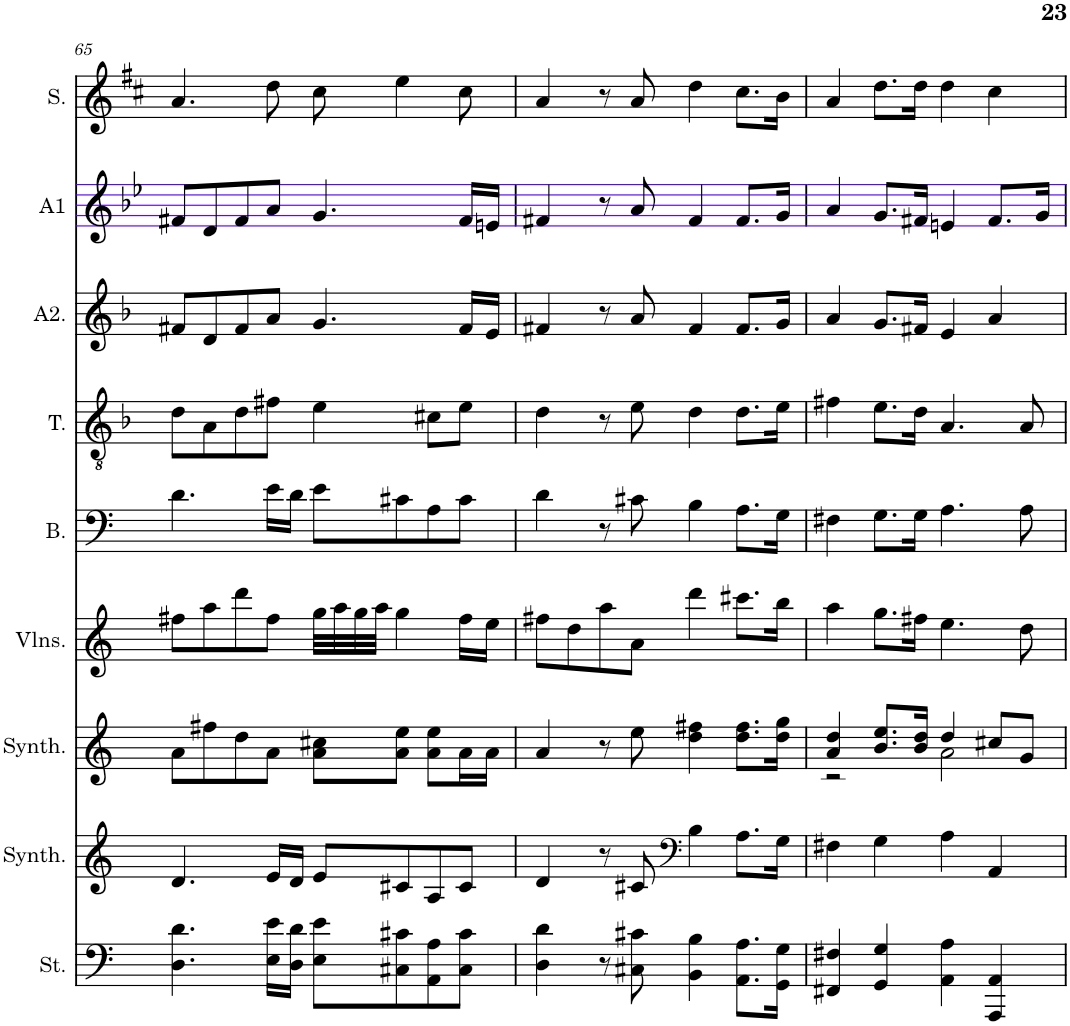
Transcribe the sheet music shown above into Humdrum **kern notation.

**kern	**kern	**kern	**kern	**kern	**kern	**kern	**kern	**kern
*part9	*part8	*part7	*part6	*part5	*part4	*part3	*part2	*part1
*staff9	*staff8	*staff7	*staff6	*staff5	*staff4	*staff3	*staff2	*staff1
*I"Cordes, D'Bass/Strings, etc	*I"Synthétiseur d'instruments à cordes, Synth strings, etc	*I"Synthétiseur d'instruments à cordes, Synth strings 2	*I"Violons, 1st violins	*I"Basse	*I"Ténor	*I"Alto 2	*I"Alto 1	*I"Soprano
*I'St.	*I'Synth.	*I'Synth.	*I'Vlns.	*I'B.	*I'T.	*I'A2.	*I'A1	*I'S.
!!LO:PB:g=z
*clefF4	*clefG2	*clefG2	*clefG2	*clefF4	*clefGv2	*clefG2	*clefG2	*clefG2
*k[]	*k[]	*k[]	*k[]	*k[]	*k[b-]	*k[b-]	*k[b-e-]	*k[f#c#]
*M4/4	*M4/4	*M4/4	*M4/4	*M4/4	*M4/4	*M4/4	*M4/4	*M4/4
=65	=65	=65	=65	=65	=65	=65	=65	=65
4.D\ 4.d\	4.d/	8a\L	8ff#X\L	4.d\	8d\L	8f#X/L	8f#X/L	4.a/
.	.	8ff#X\	8aa\	.	8A\	8d/	8d/	.
.	.	8dd\	8ddd\	.	8d\	8f#/	8f#/	.
16E\ 16e\LL	16e/LL	8a\J	8ff#\J	16e\LL	8f#X\J	8a/J	8a/J	8dd\
16D\ 16d\JJ	16d/JJ	.	.	16d\JJ	.	.	.	.
8E\ 8e\L	8e/L	8a\ 8cc#X\L	32gg\LLL	8e\L	4e\	4.g/	4.g/	8cc#\
.	.	.	32aa\	.	.	.	.	.
.	.	.	32gg\	.	.	.	.	.
.	.	.	32aa\JJJ	.	.	.	.	.
8C#X\ 8c#X\	8c#X/	8a\ 8ee\J	4gg\	8c#X\	.	.	.	4ee\
8AA\ 8A\	8A/	8a\ 8ee\L	.	8A\	8c#X\L	.	.	.
8C#\ 8c#\J	8c#/J	16a\L	16ff#\LL	8c#\J	8e\J	16f#/LL	16f#/LL	8cc#\
.	.	16a\JJ	16ee\JJ	.	.	16e/JJ	16en/JJ	.
=66	=66	=66	=66	=66	=66	=66	=66	=66
4D\ 4d\	4d/	4a/	8ff#X\L	4d\	4d\	4f#X/	4f#X/	4a/
.	.	.	8dd\	.	.	.	.	.
8r	8r	8r	8aa\	8r	8r	8r	8r	8r
8C#X\ 8c#X\	8c#X/	8ee\	8a\J	8c#X\	8e\	8a/	8a/	8a/
*	*clefF4	*	*	*	*	*	*	*
4BB\ 4B\	4B\	4dd\ 4ff#X\	4ddd\	4B\	4d\	4f#/	4f#/	4dd\
8.AA\ 8.A\L	8.A\L	8.dd\ 8.ff#\L	8.ccc#X\L	8.A\L	8.d\L	8.f#/L	8.f#/L	8.cc#\L
16GG\ 16G\Jk	16G\Jk	16dd\ 16gg\Jk	16bb\Jk	16G\Jk	16e\Jk	16g/Jk	16g/Jk	16b\Jk
=67	=67	=67	=67	=67	=67	=67	=67	=67
*	*	*^	*	*	*	*	*	*
4FF#X/ 4F#X/	4F#X\	4a/ 4dd/	2r	4aa\	4F#X\	4f#X\	4a/	4a/	4a/
4GG/ 4G/	4G\	8.b/ 8.ee/L	.	8.gg\L	8.G\L	8.e\L	8.g/L	8.g/L	8.dd\L
.	.	16b/ 16dd/Jk	.	16ff#X\Jk	16G\Jk	16d\Jk	16f#X/Jk	16f#X/Jk	16dd\Jk
4AA\ 4A\	4A\	4dd/	2a\	4.ee\	4.A\	4.A/	4e/	4en/	4dd\
4AAA/ 4AA/	4AA/	8cc#X/L	.	.	.	.	4a/	8.f#/L	4cc#\
.	.	8g/J	.	8dd\	8A\	8A/	.	.	.
.	.	.	.	.	.	.	.	16g/Jk	.
*	*	*v	*v	*	*	*	*	*	*
=	=	=	=	=	=	=	=	=
*-	*-	*-	*-	*-	*-	*-	*-	*-
